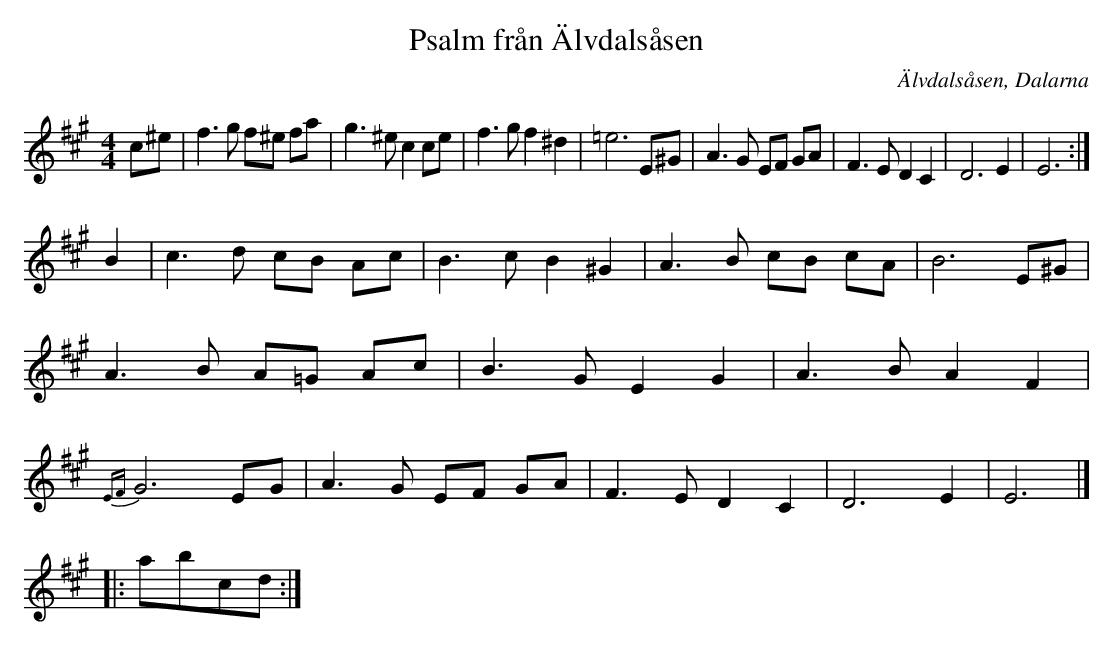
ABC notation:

X:1
T:Psalm från Älvdalsåsen
O:Älvdalsåsen, Dalarna
M:4/4
L:1/8
K:A
c^e | f3g f^e fa | g3 ^e c2ce | f3g f2^d2 | =e6E^G | A3G EF GA | F3ED2C2 | D6E2 | E6 :|]
B2 | c3d cB Ac | B3cB2^G2 | A3B cB cA | B6E^G | A3B A=G Ac| B3G E2G2| A3BA2 F2| {EF}G6EG| A3G EF GA | F3ED2C2 | D6E2 | E6 |]
|: abcd :|
